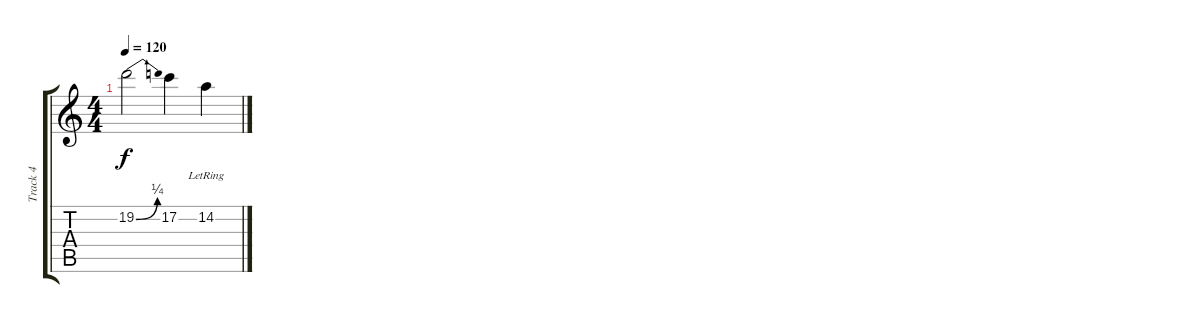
\track ("Track 4" "Track 4") {instrument distortionguitar}
\staff {score tabs}
\tuning (C4 G3 Eb3 Bb2 F2 C2) {hide}
\ts (4 4)
\tempo 120
\clef g2
\ks c
19.2{be (bend 0 0 60 1)}.2{dy f} 17.2.4 14.2{lr}.4
